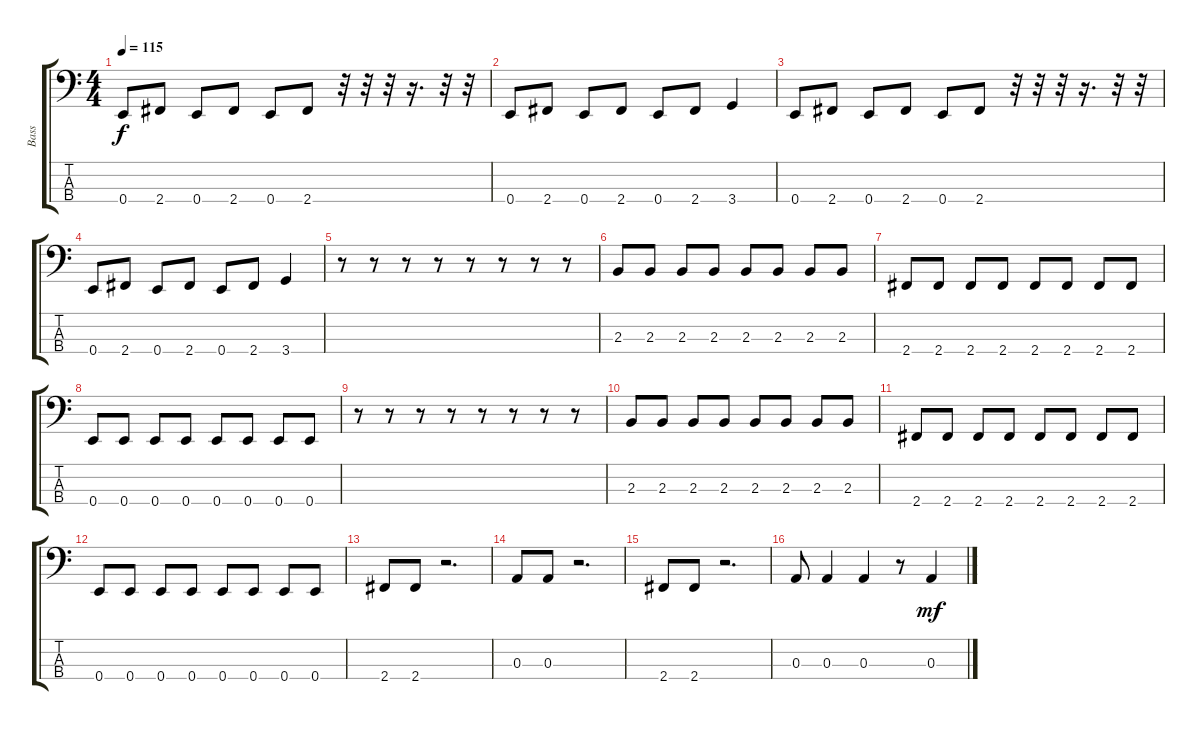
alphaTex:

\track ("Bass" "Bass") {instrument electricbassfinger}
\staff {score tabs}
\tuning (G2 D2 A1 E1) {hide}
\ts (4 4)
\tempo 115
\clef f4
\ks c
0.4.8{dy f} 2.4.8 0.4.8 2.4.8 0.4.8 2.4.8 r.32 r.32 r.32 r.16{d} r.32 r.32 |
0.4.8 2.4.8 0.4.8 2.4.8 0.4.8 2.4.8 3.4.4 |
0.4.8 2.4.8 0.4.8 2.4.8 0.4.8 2.4.8 r.32 r.32 r.32 r.16{d} r.32 r.32 |
0.4.8 2.4.8 0.4.8 2.4.8 0.4.8 2.4.8 3.4.4 |
r.8 r.8 r.8 r.8 r.8 r.8 r.8 r.8 |
2.3.8 2.3.8 2.3.8 2.3.8 2.3.8 2.3.8 2.3.8 2.3.8 |
2.4.8 2.4.8 2.4.8 2.4.8 2.4.8 2.4.8 2.4.8 2.4.8 |
0.4.8 0.4.8 0.4.8 0.4.8 0.4.8 0.4.8 0.4.8 0.4.8 |
r.8 r.8 r.8 r.8 r.8 r.8 r.8 r.8 |
2.3.8 2.3.8 2.3.8 2.3.8 2.3.8 2.3.8 2.3.8 2.3.8 |
2.4.8 2.4.8 2.4.8 2.4.8 2.4.8 2.4.8 2.4.8 2.4.8 |
0.4.8 0.4.8 0.4.8 0.4.8 0.4.8 0.4.8 0.4.8 0.4.8 |
2.4.8 2.4.8 r.2{d} |
0.3.8 0.3.8 r.2{d} |
2.4.8 2.4.8 r.2{d} |
0.3.8 0.3.4 0.3.4 r.8 0.3.4{dy mf}
